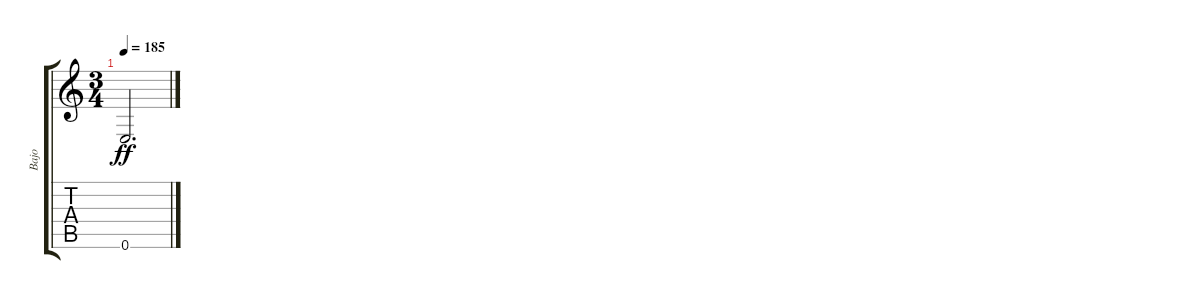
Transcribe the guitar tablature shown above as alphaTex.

\track ("Bajo" "Bajo") {instrument acousticbass}
\staff {score tabs}
\tuning (E4 B3 G3 D3 A2 E2) {hide}
\ts (3 4)
\tempo 185
\clef g2
\ks c
0.6{t}.2{d dy ff}
